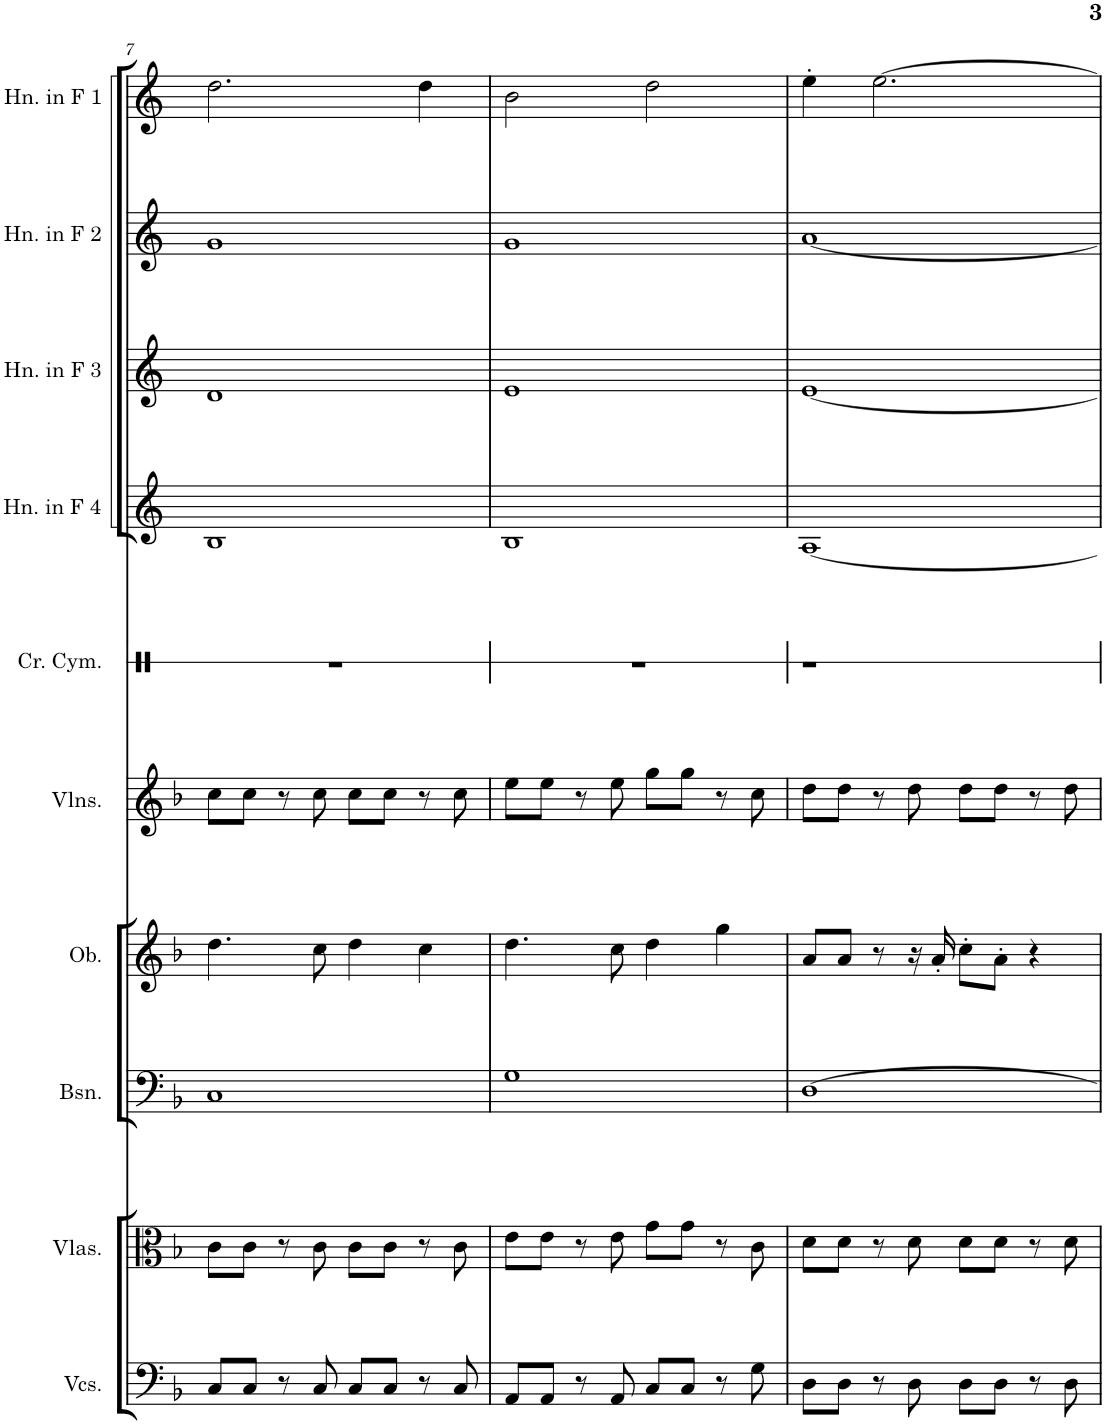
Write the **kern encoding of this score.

**kern	**kern	**kern	**kern	**kern	**kern	**kern	**kern	**kern	**kern
*part10	*part9	*part8	*part7	*part6	*part5	*part4	*part3	*part2	*part1
*staff10	*staff9	*staff8	*staff7	*staff6	*staff5	*staff4	*staff3	*staff2	*staff1
*I"Violoncellos	*I"Violas	*I"Bassoon	*I"Oboe	*I"Violins	*I"Crash Cymbal	*I"Horn in F 4	*I"Horn in F 3	*I"Horn in F 2	*I"Horn in F 1
*I'Vcs.	*I'Vlas.	*I'Bsn.	*I'Ob.	*I'Vlns.	*I'Cr. Cym.	*I'Hn. in F 4	*I'Hn. in F 3	*I'Hn. in F 2	*I'Hn. in F 1
!!LO:PB:g=z
*clefF4	*clefC3	*clefF4	*clefG2	*clefG2	*clefX	*clefG2	*clefG2	*clefG2	*clefG2
*	*	*	*	*	*	*Trd4c7	*Trd4c7	*Trd4c7	*Trd4c7
*k[b-]	*k[b-]	*k[b-]	*k[b-]	*k[b-]	*k[]	*k[]	*k[]	*k[]	*k[]
*M4/4	*M4/4	*M4/4	*M4/4	*M4/4	*M4/4	*M4/4	*M4/4	*M4/4	*M4/4
=7	=7	=7	=7	=7	=7	=7	=7	=7	=7
8C/L	8c\L	1C	4.dd\	8cc\L	1r	1B	1d	1g	2.dd\
8C/J	8c\J	.	.	8cc\J	.	.	.	.	.
8r	8r	.	.	8r	.	.	.	.	.
8C/	8c\	.	8cc\	8cc\	.	.	.	.	.
8C/L	8c\L	.	4dd\	8cc\L	.	.	.	.	.
8C/J	8c\J	.	.	8cc\J	.	.	.	.	.
8r	8r	.	4cc\	8r	.	.	.	.	4dd\
8C/	8c\	.	.	8cc\	.	.	.	.	.
=8	=8	=8	=8	=8	=8	=8	=8	=8	=8
8AA/L	8e\L	1G	4.dd\	8ee\L	1r	1B	1e	1g	2b\
8AA/J	8e\J	.	.	8ee\J	.	.	.	.	.
8r	8r	.	.	8r	.	.	.	.	.
8AA/	8e\	.	8cc\	8ee\	.	.	.	.	.
8C/L	8g\L	.	4dd\	8gg\L	.	.	.	.	2dd\
8C/J	8g\J	.	.	8gg\J	.	.	.	.	.
8r	8r	.	4gg\	8r	.	.	.	.	.
8G\	8c\	.	.	8cc\	.	.	.	.	.
=9	=9	=9	=9	=9	=9	=9	=9	=9	=9
8D\L	8d\L	[1D	8a/L	8dd\L	1r	[1A	[1e	[1a	4ee'\
8D\J	8d\J	.	8a/J	8dd\J	.	.	.	.	.
8r	8r	.	8r	8r	.	.	.	.	[2.ee\
8D\	8d\	.	16r	8dd\	.	.	.	.	.
.	.	.	16a'/	.	.	.	.	.	.
8D\L	8d\L	.	8cc'\L	8dd\L	.	.	.	.	.
8D\J	8d\J	.	8a'\J	8dd\J	.	.	.	.	.
8r	8r	.	4r	8r	.	.	.	.	.
8D\	8d\	.	.	8dd\	.	.	.	.	.
=	=	=	=	=	=	=	=	=	=
*-	*-	*-	*-	*-	*-	*-	*-	*-	*-
